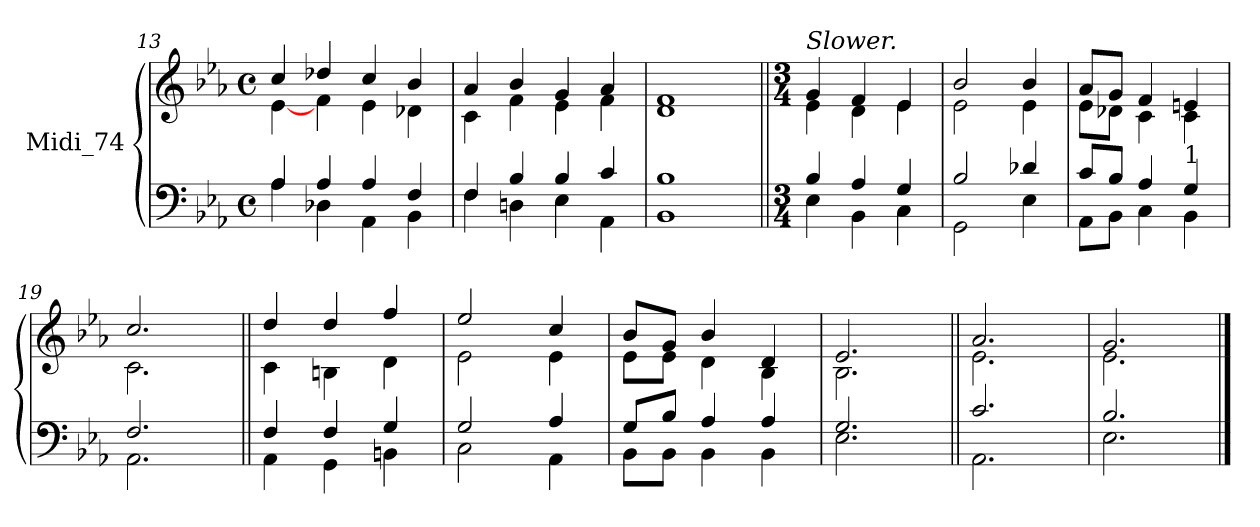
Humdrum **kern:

**kern	**kern
*part2	*part1
*staff2	*staff1
*I"Midi_74	*I"Midi_74
*clefF4	*clefG2
*k[b-e-a-]	*k[b-e-a-]
*E-:	*E-:
*M4/4	*M4/4
*met(c)	*met(c)
=13	=13
*^	*^
4A-/	4A-\	4cc/	[4e-\
4A-/	4D-X\	4dd-X/	4f\
4A-/	4AA-\	4cc/	4e-\
4F/	4BB-\	4b-/	4d-X\
=14	=14	=14	=14
4F/	4F\	4a-/	4c\
4B-/	4Dn\	4b-/	4f\
4B-/	4E-\	4g/	4e-\
4c/	4AA-\	4a-/	4f\
=15	=15	=15	=15
1B-/	1BB-\	1f/	1d\
=16||	=16||	=16||	=16||
*M3/4	*	*M3/4	*
!	!	!LO:TX:a:i:t=Slower.	!
4B-/	4E-\	4g/	4e-\
4A-/	4BB-\	4f/	4d\
4G/	4C\	4e-/	4e-\
=17	=17	=17	=17
2B-/	2GG\	2b-/	2e-\
4d-X/	4E-\	4b-/	4e-\
=18	=18	=18	=18
8c/L	8AA-\L	8a-/L	8e-\L
8B-/J	8BB-\J	8g/J	8d-X\J
4A-/	4C\	4f/	4c\
!	!	!LO:TX:b:t=1	!
4G/	4BB-\	4en/	4c\
=19	=19	=19	=19
2.F/	2.AA-\	2.cc/	2.c\
=20||	=20||	=20||	=20||
4F/	4AA-\	4dd/	4c\
4F/	4GG\	4dd/	4Bn\
4G/	4BBn\	4ff/	4d\
=21	=21	=21	=21
2G/	2C\	2ee-/	2e-\
4A-/	4AA-\	4cc/	4e-\
=22	=22	=22	=22
8G/L	8BB-\L	8b-/L	8e-\L
8B-/J	8BB-\J	8g/J	8e-\J
4A-/	4BB-\	4b-/	4d\
4A-/	4BB-\	4d/	4B-\
=23	=23	=23	=23
2.G/	2.E-\	2.e-/	2.B-\
=24||	=24||	=24||	=24||
2.c/	2.AA-\	2.a-/	2.e-\
=25	=25	=25	=25
2.B-/	2.E-\	2.g/	2.e-\
*v	*v	*	*
*	*v	*v
==	==
*-	*-
